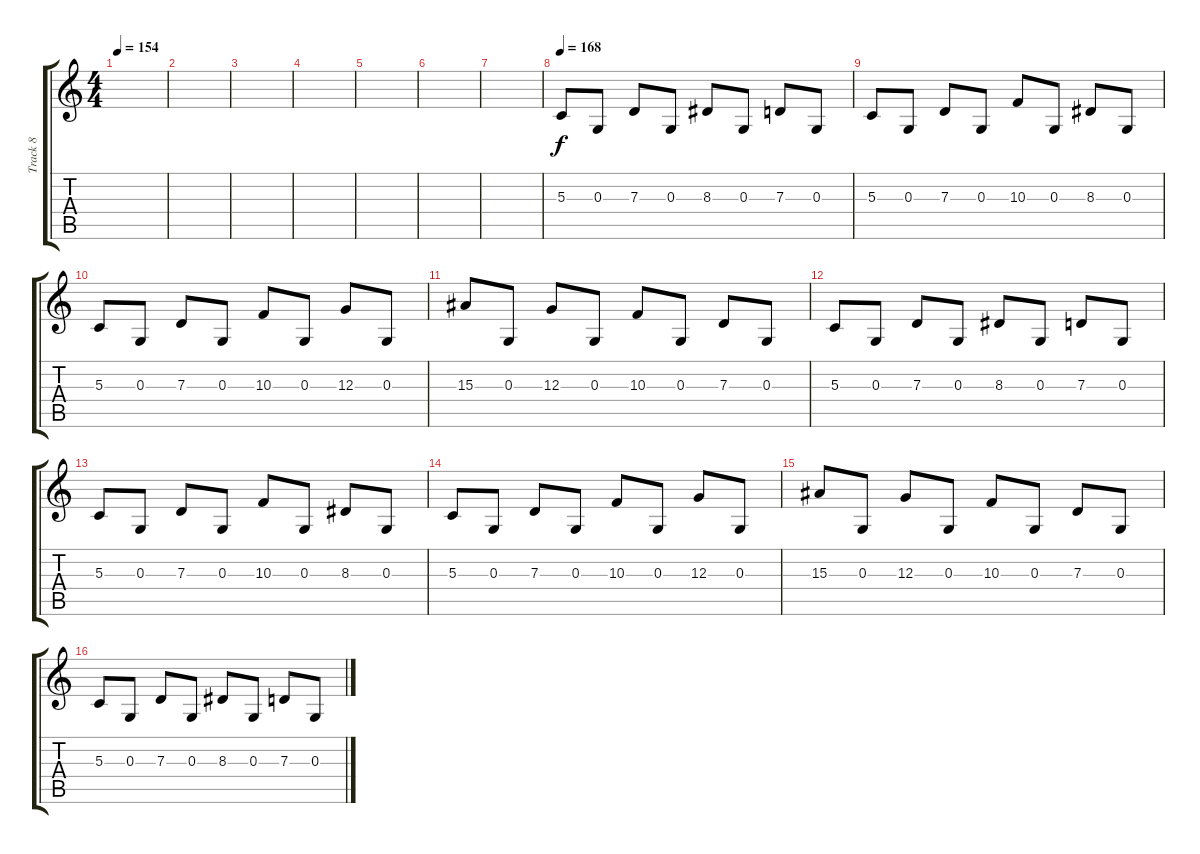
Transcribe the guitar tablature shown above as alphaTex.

\track ("Track 8" "Track 8") {instrument harpsichord}
\staff {score tabs}
\tuning (E4 B3 G3 D3 A2 E2) {hide}
\ts (4 4)
\tempo 154
\clef g2
\ks c
|
|
|
|
|
|
|
\tempo 168
5.3.8 0.3.8 7.3.8 0.3.8 8.3.8 0.3.8 7.3.8 0.3.8 |
5.3.8 0.3.8 7.3.8 0.3.8 10.3.8 0.3.8 8.3.8 0.3.8 |
5.3.8 0.3.8 7.3.8 0.3.8 10.3.8 0.3.8 12.3.8 0.3.8 |
15.3.8 0.3.8 12.3.8 0.3.8 10.3.8 0.3.8 7.3.8 0.3.8 |
5.3.8 0.3.8 7.3.8 0.3.8 8.3.8 0.3.8 7.3.8 0.3.8 |
5.3.8 0.3.8 7.3.8 0.3.8 10.3.8 0.3.8 8.3.8 0.3.8 |
5.3.8 0.3.8 7.3.8 0.3.8 10.3.8 0.3.8 12.3.8 0.3.8 |
15.3.8 0.3.8 12.3.8 0.3.8 10.3.8 0.3.8 7.3.8 0.3.8 |
5.3.8 0.3.8 7.3.8 0.3.8 8.3.8 0.3.8 7.3.8 0.3.8
